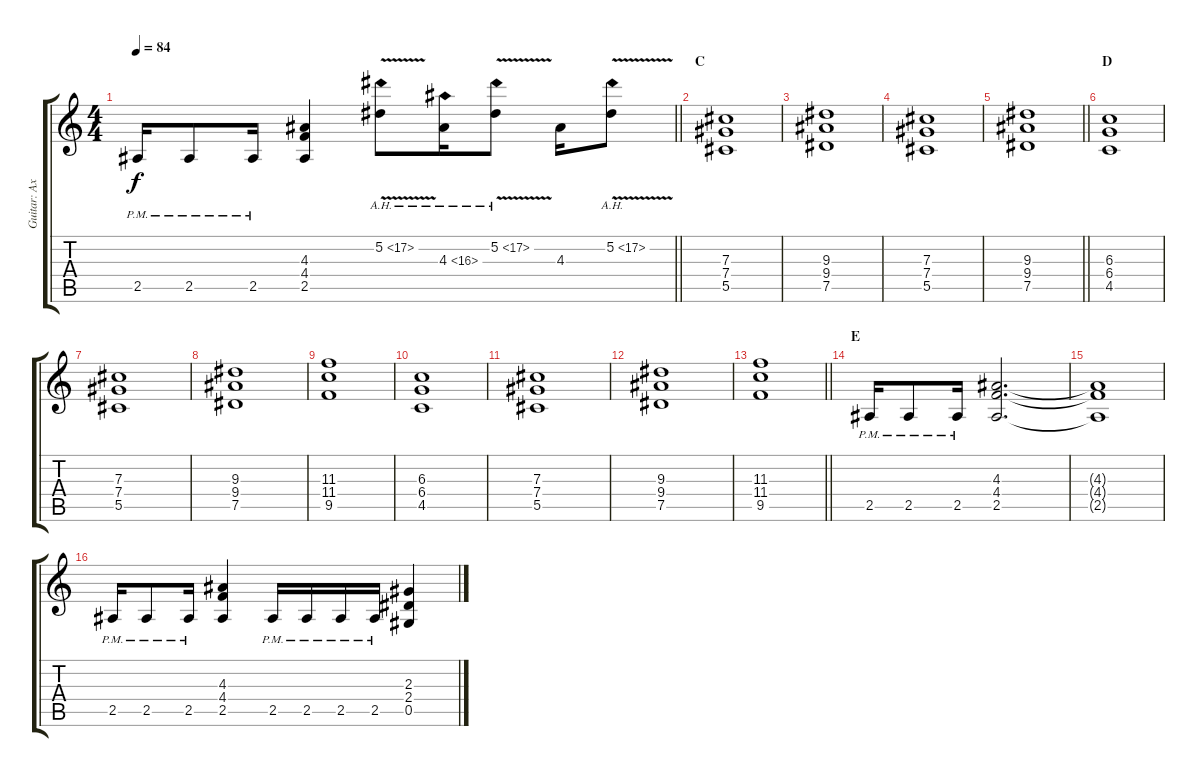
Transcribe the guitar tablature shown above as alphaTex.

\track ("Guitar: Axel" "Guitar: Ax") {instrument overdrivenguitar}
\staff {score tabs}
\tuning (Eb4 Bb3 Gb3 Db3 Ab2 Eb2) {hide}
\ts (4 4)
\tempo 84
\clef g2
\barLineRight lightlight
\ks c
2.5{pm}.16{dy f} 2.5{pm}.8 2.5{pm}.16 (4.3 4.4 2.5).4 5.2{ah 12 v}.8 4.3{ah 12}.16 5.2{ah 12 v}.8 4.3.16 5.2{ah 12 v}.8 |
\section ("" "C")
(7.3 7.4 5.5).1 |
(9.3 9.4 7.5).1 |
(7.3 7.4 5.5).1 |
\barLineRight lightlight
(9.3 9.4 7.5).1 |
\section ("" "D")
(6.3 6.4 4.5).1 |
(7.3 7.4 5.5).1 |
(9.3 9.4 7.5).1 |
(11.3 11.4 9.5).1 |
(6.3 6.4 4.5).1 |
(7.3 7.4 5.5).1 |
(9.3 9.4 7.5).1 |
\barLineRight lightlight
(11.3 11.4 9.5).1 |
\section ("" "E")
2.5{pm}.16 2.5{pm}.8 2.5{pm}.16 (4.3 4.4 2.5).2{d} |
(4.3{t} 4.4{t} 2.5{t}).1 |
2.5{pm}.16 2.5{pm}.8 2.5{pm}.16 (4.3 4.4 2.5).4 2.5{pm}.16 2.5{pm}.16 2.5{pm}.16 2.5{pm}.16 (2.3 2.4 0.5).4
